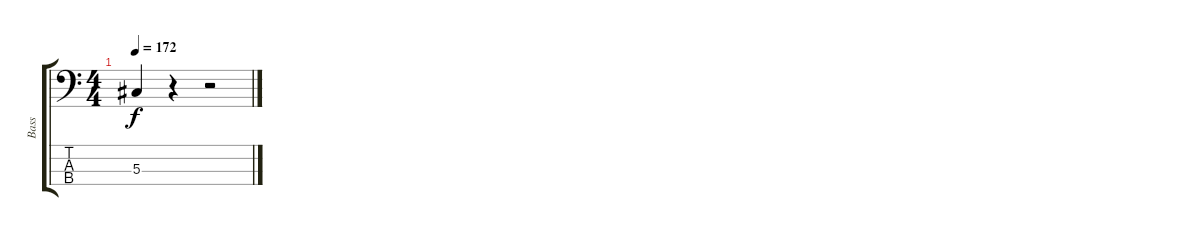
\track ("Bass" "Bass") {instrument electricbasspick}
\staff {score tabs}
\tuning (Gb2 Db2 Ab1 Eb1) {hide}
\ts (4 4)
\tempo 172
\clef f4
\ks c
5.3.4{dy f} r.4 r.2
